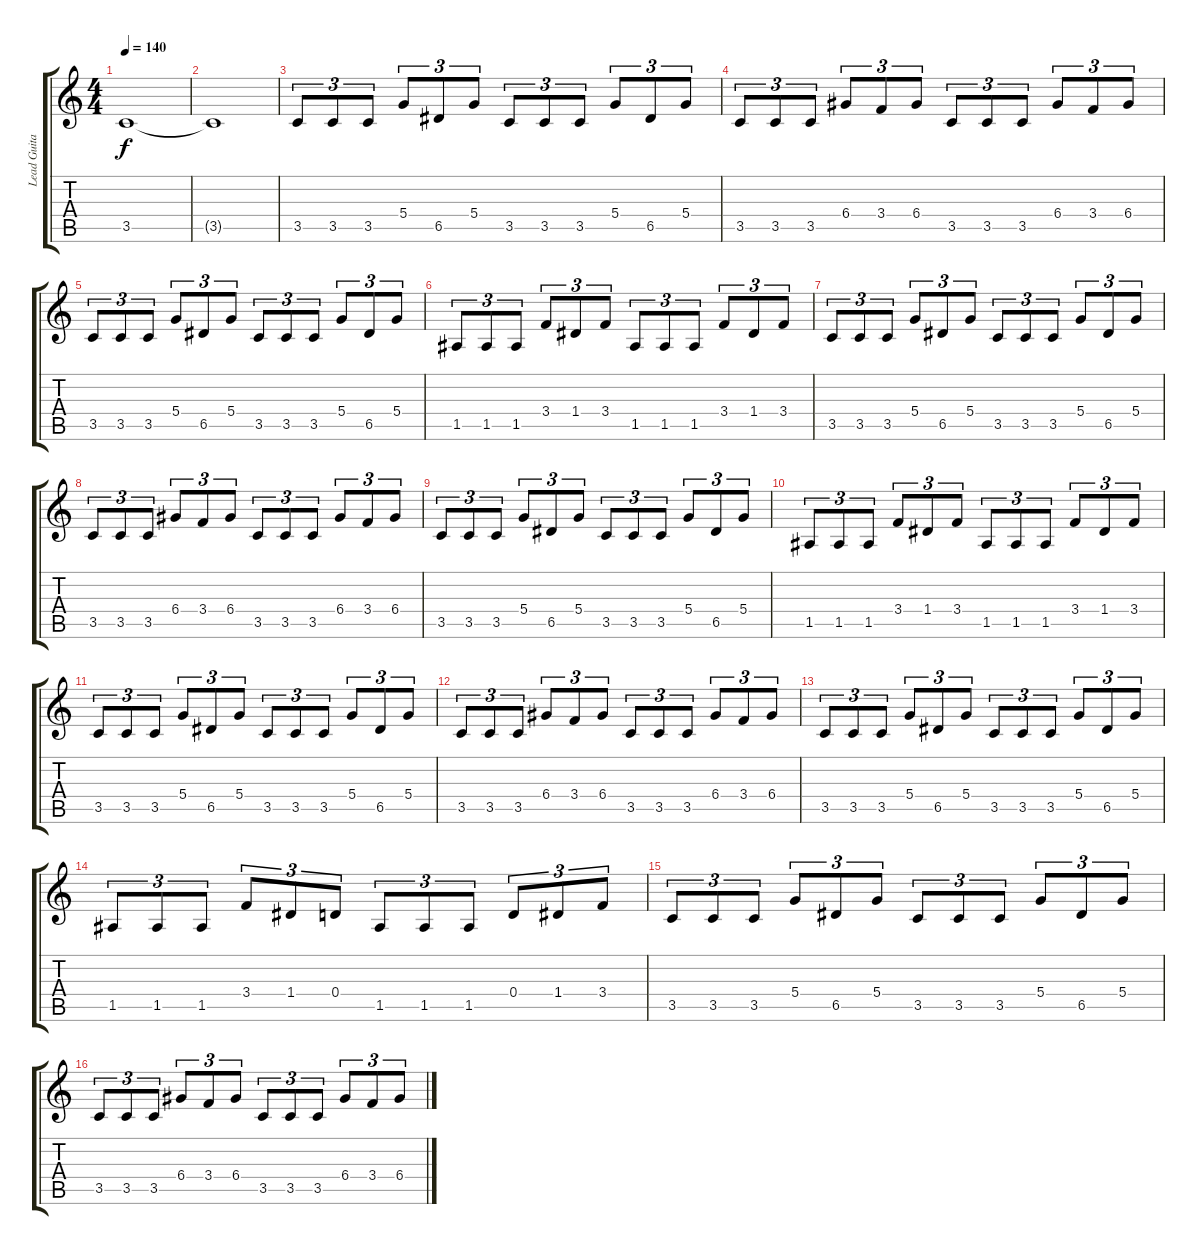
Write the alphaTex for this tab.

\track ("Lead Guitar" "Lead Guita") {instrument distortionguitar}
\staff {score tabs}
\tuning (E4 B3 G3 D3 A2 E2) {hide}
\ts (4 4)
\tempo 140
\clef g2
\ks c
3.5{t}.1{dy f} |
3.5{t}.1 |
3.5.8{tu (3 2)} 3.5.8{tu (3 2)} 3.5.8{tu (3 2)} 5.4.8{tu (3 2)} 6.5.8{tu (3 2)} 5.4.8{tu (3 2)} 3.5.8{tu (3 2)} 3.5.8{tu (3 2)} 3.5.8{tu (3 2)} 5.4.8{tu (3 2)} 6.5.8{tu (3 2)} 5.4.8{tu (3 2)} |
3.5.8{tu (3 2)} 3.5.8{tu (3 2)} 3.5.8{tu (3 2)} 6.4.8{tu (3 2)} 3.4.8{tu (3 2)} 6.4.8{tu (3 2)} 3.5.8{tu (3 2)} 3.5.8{tu (3 2)} 3.5.8{tu (3 2)} 6.4.8{tu (3 2)} 3.4.8{tu (3 2)} 6.4.8{tu (3 2)} |
3.5.8{tu (3 2)} 3.5.8{tu (3 2)} 3.5.8{tu (3 2)} 5.4.8{tu (3 2)} 6.5.8{tu (3 2)} 5.4.8{tu (3 2)} 3.5.8{tu (3 2)} 3.5.8{tu (3 2)} 3.5.8{tu (3 2)} 5.4.8{tu (3 2)} 6.5.8{tu (3 2)} 5.4.8{tu (3 2)} |
1.5.8{tu (3 2)} 1.5.8{tu (3 2)} 1.5.8{tu (3 2)} 3.4.8{tu (3 2)} 1.4.8{tu (3 2)} 3.4.8{tu (3 2)} 1.5.8{tu (3 2)} 1.5.8{tu (3 2)} 1.5.8{tu (3 2)} 3.4.8{tu (3 2)} 1.4.8{tu (3 2)} 3.4.8{tu (3 2)} |
3.5.8{tu (3 2)} 3.5.8{tu (3 2)} 3.5.8{tu (3 2)} 5.4.8{tu (3 2)} 6.5.8{tu (3 2)} 5.4.8{tu (3 2)} 3.5.8{tu (3 2)} 3.5.8{tu (3 2)} 3.5.8{tu (3 2)} 5.4.8{tu (3 2)} 6.5.8{tu (3 2)} 5.4.8{tu (3 2)} |
3.5.8{tu (3 2)} 3.5.8{tu (3 2)} 3.5.8{tu (3 2)} 6.4.8{tu (3 2)} 3.4.8{tu (3 2)} 6.4.8{tu (3 2)} 3.5.8{tu (3 2)} 3.5.8{tu (3 2)} 3.5.8{tu (3 2)} 6.4.8{tu (3 2)} 3.4.8{tu (3 2)} 6.4.8{tu (3 2)} |
3.5.8{tu (3 2)} 3.5.8{tu (3 2)} 3.5.8{tu (3 2)} 5.4.8{tu (3 2)} 6.5.8{tu (3 2)} 5.4.8{tu (3 2)} 3.5.8{tu (3 2)} 3.5.8{tu (3 2)} 3.5.8{tu (3 2)} 5.4.8{tu (3 2)} 6.5.8{tu (3 2)} 5.4.8{tu (3 2)} |
1.5.8{tu (3 2)} 1.5.8{tu (3 2)} 1.5.8{tu (3 2)} 3.4.8{tu (3 2)} 1.4.8{tu (3 2)} 3.4.8{tu (3 2)} 1.5.8{tu (3 2)} 1.5.8{tu (3 2)} 1.5.8{tu (3 2)} 3.4.8{tu (3 2)} 1.4.8{tu (3 2)} 3.4.8{tu (3 2)} |
3.5.8{tu (3 2)} 3.5.8{tu (3 2)} 3.5.8{tu (3 2)} 5.4.8{tu (3 2)} 6.5.8{tu (3 2)} 5.4.8{tu (3 2)} 3.5.8{tu (3 2)} 3.5.8{tu (3 2)} 3.5.8{tu (3 2)} 5.4.8{tu (3 2)} 6.5.8{tu (3 2)} 5.4.8{tu (3 2)} |
3.5.8{tu (3 2)} 3.5.8{tu (3 2)} 3.5.8{tu (3 2)} 6.4.8{tu (3 2)} 3.4.8{tu (3 2)} 6.4.8{tu (3 2)} 3.5.8{tu (3 2)} 3.5.8{tu (3 2)} 3.5.8{tu (3 2)} 6.4.8{tu (3 2)} 3.4.8{tu (3 2)} 6.4.8{tu (3 2)} |
3.5.8{tu (3 2)} 3.5.8{tu (3 2)} 3.5.8{tu (3 2)} 5.4.8{tu (3 2)} 6.5.8{tu (3 2)} 5.4.8{tu (3 2)} 3.5.8{tu (3 2)} 3.5.8{tu (3 2)} 3.5.8{tu (3 2)} 5.4.8{tu (3 2)} 6.5.8{tu (3 2)} 5.4.8{tu (3 2)} |
1.5.8{tu (3 2)} 1.5.8{tu (3 2)} 1.5.8{tu (3 2)} 3.4.8{tu (3 2)} 1.4.8{tu (3 2)} 0.4.8{tu (3 2)} 1.5.8{tu (3 2)} 1.5.8{tu (3 2)} 1.5.8{tu (3 2)} 0.4.8{tu (3 2)} 1.4.8{tu (3 2)} 3.4.8{tu (3 2)} |
3.5.8{tu (3 2)} 3.5.8{tu (3 2)} 3.5.8{tu (3 2)} 5.4.8{tu (3 2)} 6.5.8{tu (3 2)} 5.4.8{tu (3 2)} 3.5.8{tu (3 2)} 3.5.8{tu (3 2)} 3.5.8{tu (3 2)} 5.4.8{tu (3 2)} 6.5.8{tu (3 2)} 5.4.8{tu (3 2)} |
3.5.8{tu (3 2)} 3.5.8{tu (3 2)} 3.5.8{tu (3 2)} 6.4.8{tu (3 2)} 3.4.8{tu (3 2)} 6.4.8{tu (3 2)} 3.5.8{tu (3 2)} 3.5.8{tu (3 2)} 3.5.8{tu (3 2)} 6.4.8{tu (3 2)} 3.4.8{tu (3 2)} 6.4.8{tu (3 2)}
